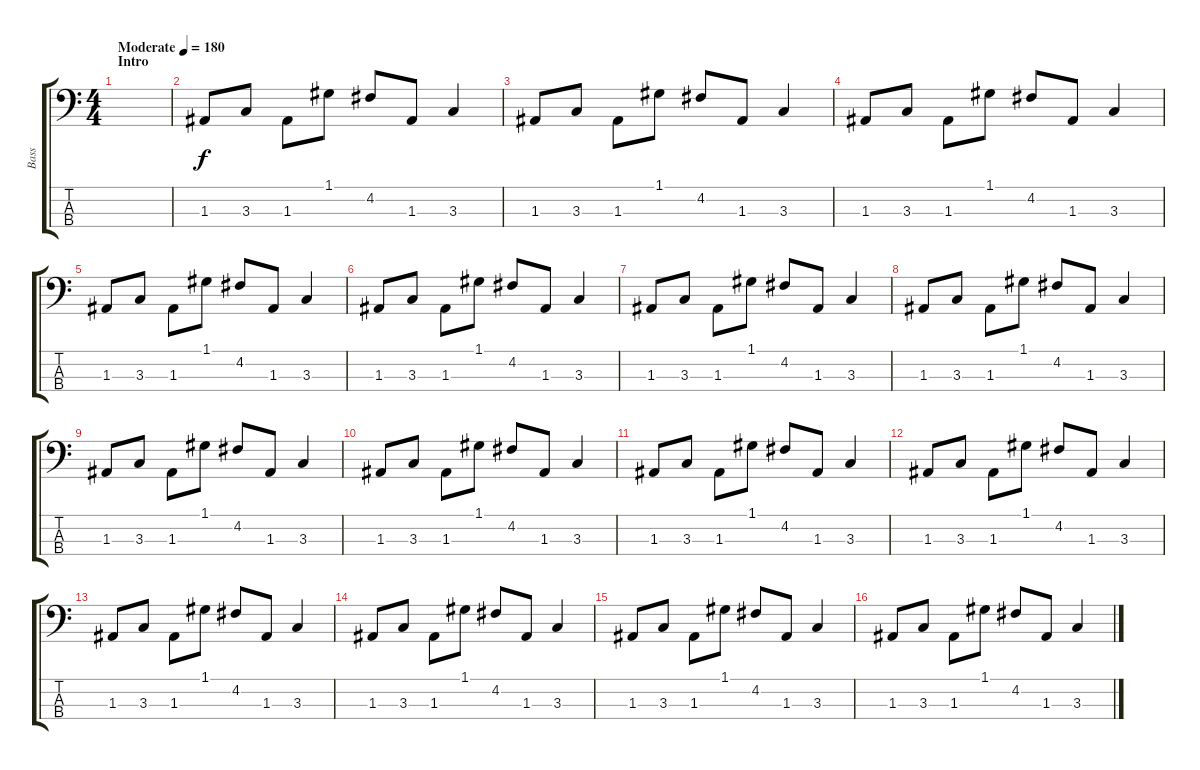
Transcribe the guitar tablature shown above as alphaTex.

\track ("Bass" "Bass") {instrument electricbassfinger}
\staff {score tabs}
\tuning (G2 D2 A1 E1) {hide}
\ts (4 4)
\section ("" "Intro")
\tempo (180 "Moderate")
\clef f4
\ks c
|
1.3.8 3.3.8 1.3.8 1.1.8 4.2.8 1.3.8 3.3.4 |
1.3.8 3.3.8 1.3.8 1.1.8 4.2.8 1.3.8 3.3.4 |
1.3.8 3.3.8 1.3.8 1.1.8 4.2.8 1.3.8 3.3.4 |
1.3.8 3.3.8 1.3.8 1.1.8 4.2.8 1.3.8 3.3.4 |
1.3.8 3.3.8 1.3.8 1.1.8 4.2.8 1.3.8 3.3.4 |
1.3.8 3.3.8 1.3.8 1.1.8 4.2.8 1.3.8 3.3.4 |
1.3.8 3.3.8 1.3.8 1.1.8 4.2.8 1.3.8 3.3.4 |
1.3.8 3.3.8 1.3.8 1.1.8 4.2.8 1.3.8 3.3.4 |
1.3.8 3.3.8 1.3.8 1.1.8 4.2.8 1.3.8 3.3.4 |
1.3.8 3.3.8 1.3.8 1.1.8 4.2.8 1.3.8 3.3.4 |
1.3.8 3.3.8 1.3.8 1.1.8 4.2.8 1.3.8 3.3.4 |
1.3.8 3.3.8 1.3.8 1.1.8 4.2.8 1.3.8 3.3.4 |
1.3.8 3.3.8 1.3.8 1.1.8 4.2.8 1.3.8 3.3.4 |
1.3.8 3.3.8 1.3.8 1.1.8 4.2.8 1.3.8 3.3.4 |
1.3.8 3.3.8 1.3.8 1.1.8 4.2.8 1.3.8 3.3.4
